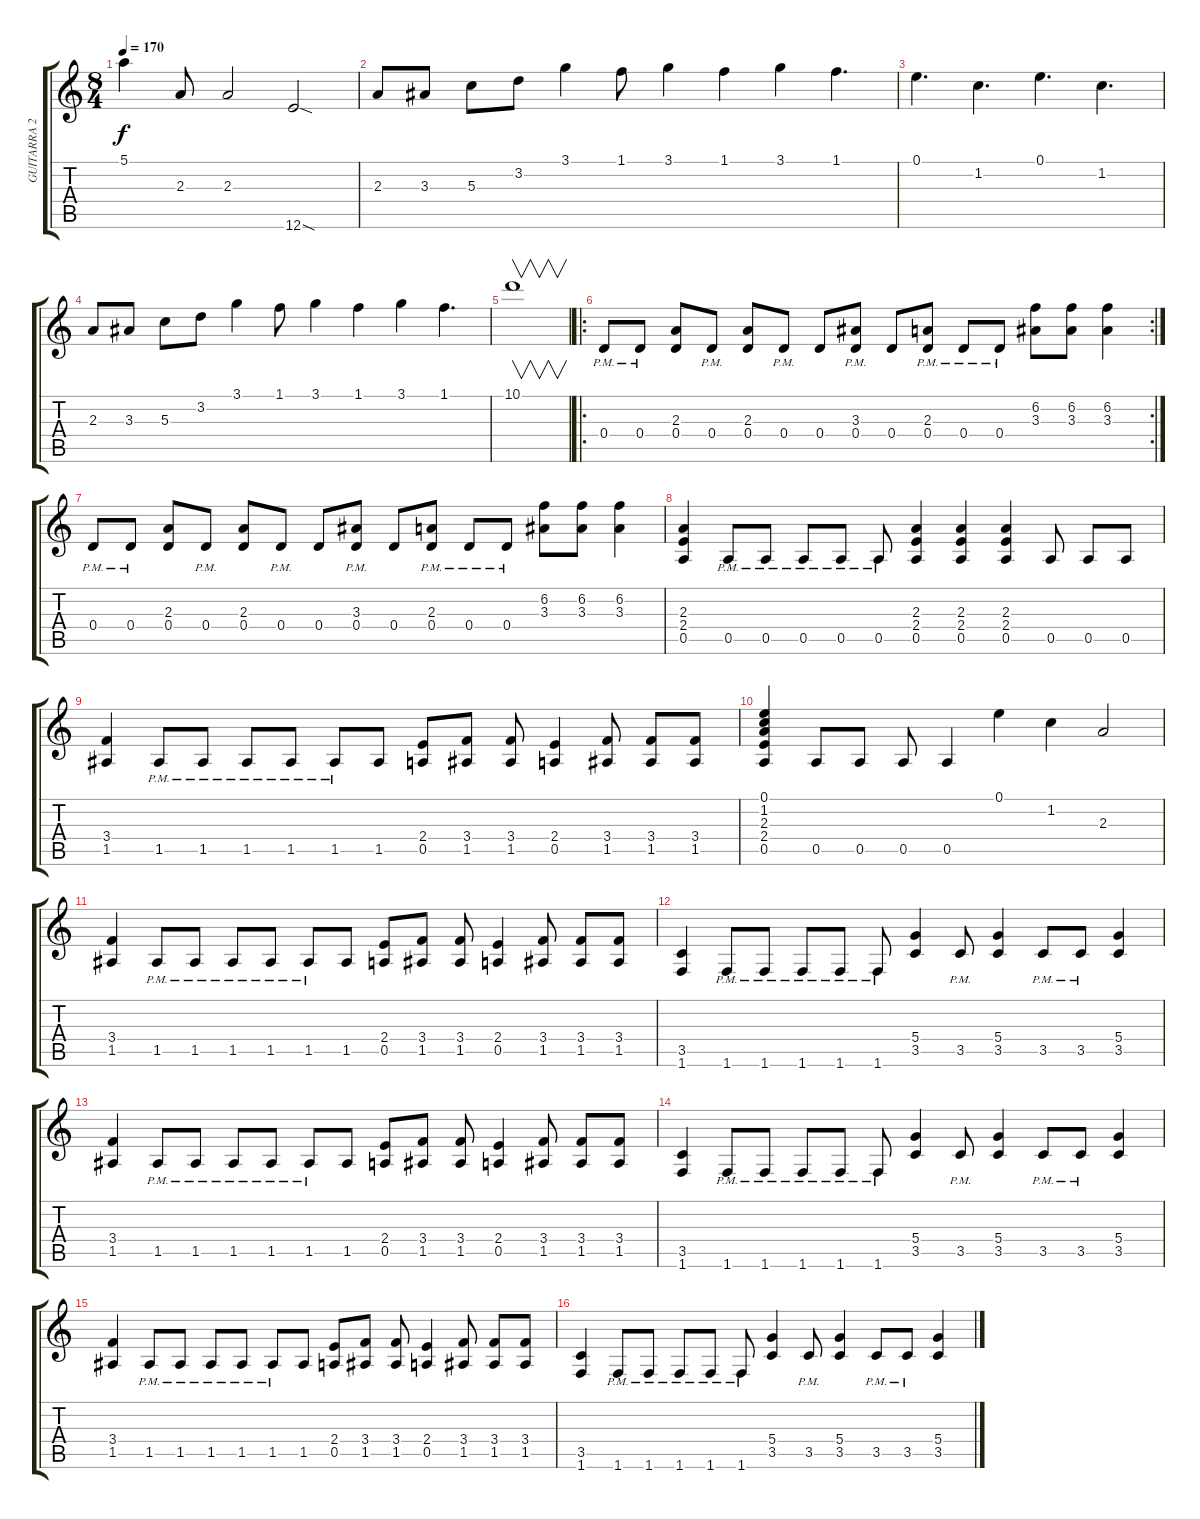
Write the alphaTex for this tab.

\track ("GUITARRA 2" "GUITARRA 2") {instrument distortionguitar}
\staff {score tabs}
\tuning (E4 B3 G3 D3 A2 E2) {hide}
\ts (8 4)
\tempo 170
\clef g2
\ks c
5.1.4{dy f} 2.3.8 2.3.2 12.6{sod}.2 |
2.3.8 3.3.8 5.3.8 3.2.8 3.1.4 1.1.8 3.1.4 1.1.4 3.1.4 1.1.4{d} |
0.1.4{d} 1.2.4{d} 0.1.4{d} 1.2.4{d} |
2.3.8 3.3.8 5.3.8 3.2.8 3.1.4 1.1.8 3.1.4 1.1.4 3.1.4 1.1.4{d} |
10.1.1{v} |
\ro
\rc 2
0.4{pm}.8 0.4{pm}.8 (2.3 0.4).8 0.4{pm}.8 (2.3 0.4).8 0.4{pm}.8 0.4.8 (3.3 0.4{pm}).8 0.4.8 (2.3 0.4{pm}).8 0.4{pm}.8 0.4{pm}.8 (6.2 3.3).8 (6.2 3.3).8 (6.2 3.3).4 |
0.4{pm}.8 0.4{pm}.8 (2.3 0.4).8 0.4{pm}.8 (2.3 0.4).8 0.4{pm}.8 0.4.8 (3.3 0.4{pm}).8 0.4.8 (2.3 0.4{pm}).8 0.4{pm}.8 0.4{pm}.8 (6.2 3.3).8 (6.2 3.3).8 (6.2 3.3).4 |
(2.3 2.4 0.5).4 0.5{pm}.8 0.5{pm}.8 0.5{pm}.8 0.5{pm}.8 0.5{pm}.8 (2.3 2.4 0.5).4 (2.3 2.4 0.5).4 (2.3 2.4 0.5).4 0.5.8 0.5.8 0.5.8 |
(3.4 1.5).4 1.5{pm}.8 1.5{pm}.8 1.5{pm}.8 1.5{pm}.8 1.5{pm}.8 1.5.8 (2.4 0.5).8 (3.4 1.5).8 (3.4 1.5).8 (2.4 0.5).4 (3.4 1.5).8 (3.4 1.5).8 (3.4 1.5).8 |
(0.1 1.2 2.3 2.4 0.5).4 0.5.8 0.5.8 0.5.8 0.5.4 0.1.4 1.2.4 2.3.2 |
(3.4 1.5).4 1.5{pm}.8 1.5{pm}.8 1.5{pm}.8 1.5{pm}.8 1.5{pm}.8 1.5.8 (2.4 0.5).8 (3.4 1.5).8 (3.4 1.5).8 (2.4 0.5).4 (3.4 1.5).8 (3.4 1.5).8 (3.4 1.5).8 |
(3.5 1.6).4 1.6{pm}.8 1.6{pm}.8 1.6{pm}.8 1.6{pm}.8 1.6{pm}.8 (5.4 3.5).4 3.5{pm}.8 (5.4 3.5).4 3.5{pm}.8 3.5{pm}.8 (5.4 3.5).4 |
(3.4 1.5).4 1.5{pm}.8 1.5{pm}.8 1.5{pm}.8 1.5{pm}.8 1.5{pm}.8 1.5.8 (2.4 0.5).8 (3.4 1.5).8 (3.4 1.5).8 (2.4 0.5).4 (3.4 1.5).8 (3.4 1.5).8 (3.4 1.5).8 |
(3.5 1.6).4 1.6{pm}.8 1.6{pm}.8 1.6{pm}.8 1.6{pm}.8 1.6{pm}.8 (5.4 3.5).4 3.5{pm}.8 (5.4 3.5).4 3.5{pm}.8 3.5{pm}.8 (5.4 3.5).4 |
(3.4 1.5).4 1.5{pm}.8 1.5{pm}.8 1.5{pm}.8 1.5{pm}.8 1.5{pm}.8 1.5.8 (2.4 0.5).8 (3.4 1.5).8 (3.4 1.5).8 (2.4 0.5).4 (3.4 1.5).8 (3.4 1.5).8 (3.4 1.5).8 |
(3.5 1.6).4 1.6{pm}.8 1.6{pm}.8 1.6{pm}.8 1.6{pm}.8 1.6{pm}.8 (5.4 3.5).4 3.5{pm}.8 (5.4 3.5).4 3.5{pm}.8 3.5{pm}.8 (5.4 3.5).4
